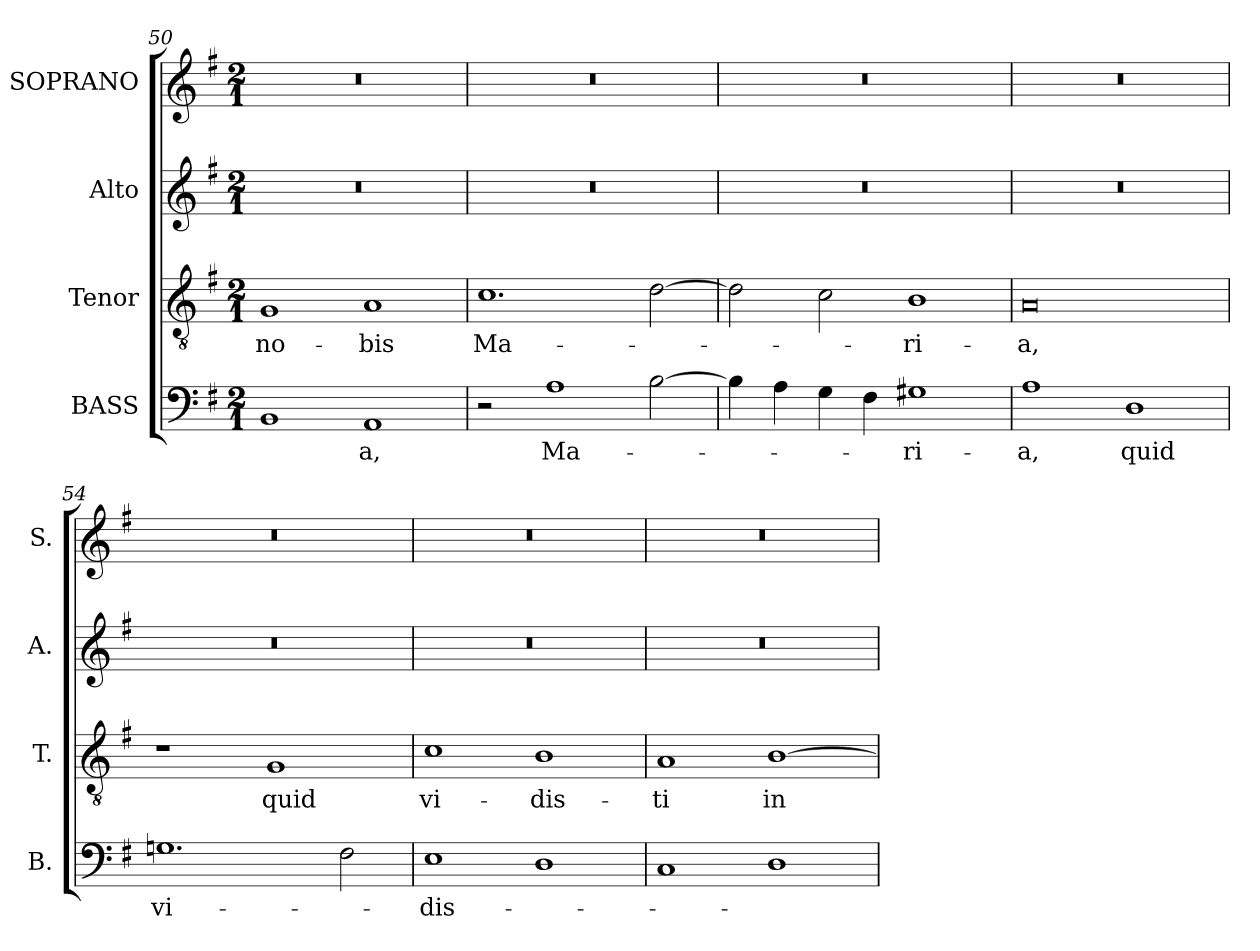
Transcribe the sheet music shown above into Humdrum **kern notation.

**kern	**text	**kern	**text	**kern	**kern
*part4	*part4	*part3	*part3	*part2	*part1
*staff4	*staff4	*staff3	*staff3	*staff2	*staff1
*I"BASS	*	*I"Tenor	*	*I"Alto	*I"SOPRANO
*I'B.	*	*I'T.	*	*I'A.	*I'S.
*clefF4	*	*clefGv2	*	*clefG2	*clefG2
*	*	*ITrd7c12	*	*	*
*k[f#]	*	*k[f#]	*	*k[f#]	*k[f#]
*G:	*	*G:	*	*G:	*G:
*M2/1	*	*M2/1	*	*M2/1	*M2/1
=50	=50	=50	=50	=50	=50
!	!	!	!LO:LY:b:color=#000000	!LO:N:vis=1	!LO:N:vis=1
1BBi	.	1GGi	no-	0r	0r
!	!LO:LY:b:color=#000000	!	!	!	!
!	!	!	!LO:LY:b:color=#000000	!	!
1AAi	-a,	1AAi	-bis	.	.
=51	=51	=51	=51	=51	=51
!	!	!	!LO:LY:b:color=#000000	!LO:N:vis=1	!LO:N:vis=1
2r	.	1.Ci	Ma-	0r	0r
!	!LO:LY:b:color=#000000	!	!	!	!
1Ai	Ma-	.	.	.	.
[2Bi\	.	[2Di\	.	.	.
=52	=52	=52	=52	=52	=52
!	!	!	!	!LO:N:vis=1	!LO:N:vis=1
4Bi\]	.	2Di\]	.	0r	0r
4Ai\	.	.	.	.	.
4Gi\	.	2Ci\	.	.	.
4F#i\	.	.	.	.	.
!	!LO:LY:b:color=#000000	!	!	!	!
!	!	!	!LO:LY:b:color=#000000	!	!
1G#Xi	-ri-	1BBi	-ri-	.	.
=53	=53	=53	=53	=53	=53
!	!LO:LY:b:color=#000000	!	!	!	!
!	!	!	!LO:LY:b:color=#000000	!LO:N:vis=1	!LO:N:vis=1
1Ai	-a,	0AAi	-a,	0r	0r
!	!LO:LY:b:color=#000000	!	!	!	!
1Di	quid	.	.	.	.
=54	=54	=54	=54	=54	=54
!	!LO:LY:b:color=#000000	!	!	!LO:N:vis=1	!LO:N:vis=1
1.Gni	vi-	1r	.	0r	0r
!	!	!	!LO:LY:b:color=#000000	!	!
.	.	1GGi	quid	.	.
2F#i\	.	.	.	.	.
!!LO:LB:g=z
=55	=55	=55	=55	=55	=55
!	!LO:LY:b:color=#000000	!	!	!	!
!	!	!	!LO:LY:b:color=#000000	!LO:N:vis=1	!LO:N:vis=1
1Ei	-dis-	1Ci	vi-	0r	0r
!	!	!	!LO:LY:b:color=#000000	!	!
1Di	.	1BBi	-dis-	.	.
=56	=56	=56	=56	=56	=56
!	!	!	!LO:LY:b:color=#000000	!LO:N:vis=1	!LO:N:vis=1
1Ci	.	1AAi	-ti	0r	0r
!	!	!	!LO:LY:b:color=#000000	!	!
1Di	.	[1BBi	in	.	.
=	=	=	=	=	=
*-	*-	*-	*-	*-	*-
